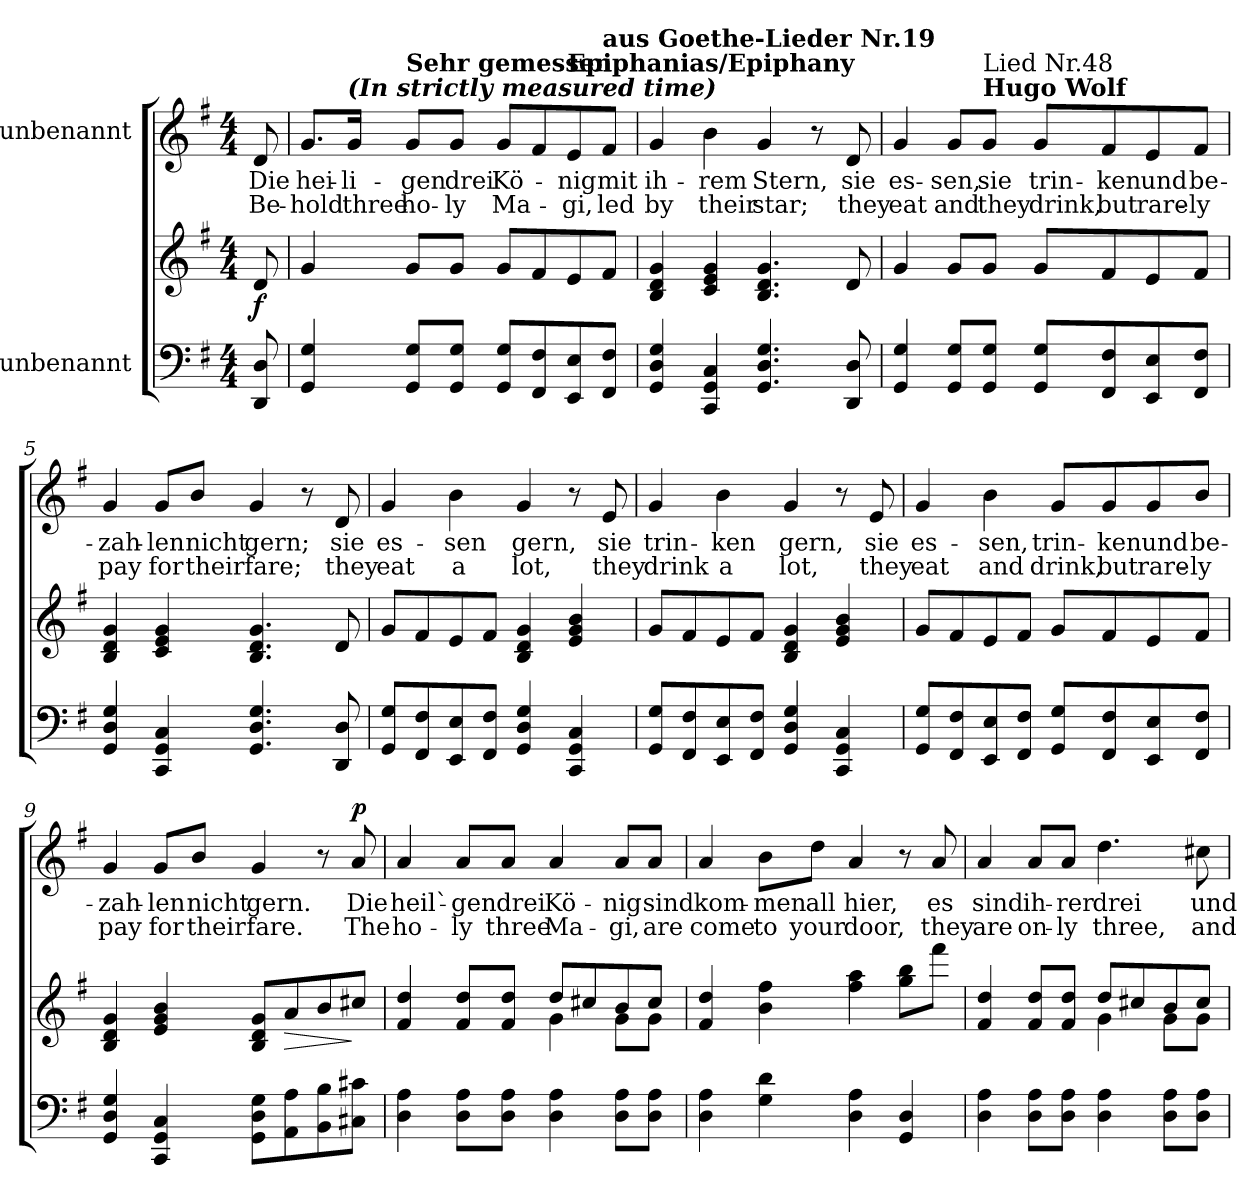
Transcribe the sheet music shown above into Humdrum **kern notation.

**kern	**kern	**dynam	**kern	**text	**text	**dynam
*part2	*part2	*part2	*part1	*part1	*part1	*part1
*staff3	*staff2	*staff2/3	*staff1	*staff1	*staff1	*staff1
*I"unbenannt	*	*	*I"unbenannt	*	*	*
*clefF4	*clefG2	*	*clefG2	*	*	*
*k[f#]	*k[f#]	*	*k[f#]	*	*	*
*M4/4	*M4/4	*	*M4/4	*	*	*
=1	=1	=1	=1	=1	=1	=1
!	!	!LO:DY:b	!	!LO:LY:b	!LO:LY:b	!
8DD/ 8D/	8d/	f	8d/	Die	Be-	.
=2	=2	=2	=2	=2	=2	=2
!	!	!	!	!LO:LY:b	!LO:LY:b	!
4GG/ 4G/	4g/	.	8.g/L	hei-	hold	.
!	!	!	!LO:TX:a:Bi:t=(In strictly measured time)	!	!	!
!	!	!	!	!LO:LY:b	!LO:LY:b	!
.	.	.	16g/Jk	li-	three	.
!	!	!	!LO:TX:a:B:t=Sehr gemessen	!	!	!
!	!	!	!	!LO:LY:b	!LO:LY:b	!
8GG/ 8G/L	8g/L	.	8g/L	gen	ho-	.
!	!	!	!	!LO:LY:b	!LO:LY:b	!
8GG/ 8G/J	8g/J	.	8g/J	drei	ly	.
!	!	!	!	!LO:LY:b	!LO:LY:b	!
8GG/ 8G/L	8g/L	.	8g/L	Kö-	Ma-	.
8FF#/ 8F#/	8f#/	.	8f#/	.	.	.
!	!	!	!LO:TX:a:B:t=Epiphanias/Epiphany	!	!	!
!	!	!	!	!LO:LY:b	!LO:LY:b	!
8EE/ 8E/	8e/	.	8e/	nig	gi,	.
!	!	!	!LO:TX:a:B:t=aus Goethe-Lieder Nr.19	!	!	!
!	!	!	!	!LO:LY:b	!LO:LY:b	!
8FF#/ 8F#/J	8f#/J	.	8f#/J	mit	led	.
=3	=3	=3	=3	=3	=3	=3
!	!	!	!	!LO:LY:b	!LO:LY:b	!
4GG/ 4D/ 4G/	4B/ 4d/ 4g/	.	4g/	ih-	by	.
!	!	!	!	!LO:LY:b	!LO:LY:b	!
4CC/ 4GG/ 4C/	4c/ 4e/ 4g/	.	4b\	rem	their	.
!	!	!	!	!LO:LY:b	!LO:LY:b	!
4.GG/ 4.D/ 4.G/	4.B/ 4.d/ 4.g/	.	4g/	Stern,	star;	.
.	.	.	8r	.	.	.
!	!	!	!	!LO:LY:b	!LO:LY:b	!
8DD/ 8D/	8d/	.	8d/	sie	they	.
=4	=4	=4	=4	=4	=4	=4
!	!	!	!	!LO:LY:b	!LO:LY:b	!
4GG/ 4G/	4g/	.	4g/	es-	eat	.
!	!	!	!	!LO:LY:b	!LO:LY:b	!
8GG/ 8G/L	8g/L	.	8g/L	sen,	and	.
!	!	!	!LO:TX:a:B:t=Hugo Wolf	!	!	!
!	!	!	!LO:TX:a:t=Lied Nr.48	!	!	!
!	!	!	!	!LO:LY:b	!LO:LY:b	!
8GG/ 8G/J	8g/J	.	8g/J	sie	they	.
!	!	!	!	!LO:LY:b	!LO:LY:b	!
8GG/ 8G/L	8g/L	.	8g/L	trin-	drink,	.
!	!	!	!	!LO:LY:b	!LO:LY:b	!
8FF#/ 8F#/	8f#/	.	8f#/	ken	but	.
!	!	!	!	!LO:LY:b	!LO:LY:b	!
8EE/ 8E/	8e/	.	8e/	und	rare-	.
!	!	!	!	!LO:LY:b	!LO:LY:b	!
8FF#/ 8F#/J	8f#/J	.	8f#/J	be-	ly	.
!!LO:LB:g=z
=5	=5	=5	=5	=5	=5	=5
!	!	!	!	!LO:LY:b	!LO:LY:b	!
4GG/ 4D/ 4G/	4B/ 4d/ 4g/	.	4g/	zah-	pay	.
!	!	!	!	!LO:LY:b	!LO:LY:b	!
4CC/ 4GG/ 4C/	4c/ 4e/ 4g/	.	8g/L	len	for	.
!	!	!	!	!LO:LY:b	!LO:LY:b	!
.	.	.	8b/J	nicht	their	.
!	!	!	!	!LO:LY:b	!LO:LY:b	!
4.GG/ 4.D/ 4.G/	4.B/ 4.d/ 4.g/	.	4g/	gern;	fare;	.
.	.	.	8r	.	.	.
!	!	!	!	!LO:LY:b	!LO:LY:b	!
8DD/ 8D/	8d/	.	8d/	sie	they	.
=6	=6	=6	=6	=6	=6	=6
!	!	!	!	!LO:LY:b	!LO:LY:b	!
8GG/ 8G/L	8g/L	.	4g/	es-	eat	.
8FF#/ 8F#/	8f#/	.	.	.	.	.
!	!	!	!	!LO:LY:b	!LO:LY:b	!
8EE/ 8E/	8e/	.	4b\	sen	a	.
8FF#/ 8F#/J	8f#/J	.	.	.	.	.
!	!	!	!	!LO:LY:b	!LO:LY:b	!
4GG/ 4D/ 4G/	4B/ 4d/ 4g/	.	4g/	gern,	lot,	.
4CC/ 4GG/ 4C/	4e/ 4g/ 4b/	.	8r	.	.	.
!	!	!	!	!LO:LY:b	!LO:LY:b	!
.	.	.	8e/	sie	they	.
=7	=7	=7	=7	=7	=7	=7
!	!	!	!	!LO:LY:b	!LO:LY:b	!
8GG/ 8G/L	8g/L	.	4g/	trin-	drink	.
8FF#/ 8F#/	8f#/	.	.	.	.	.
!	!	!	!	!LO:LY:b	!LO:LY:b	!
8EE/ 8E/	8e/	.	4b\	ken	a	.
8FF#/ 8F#/J	8f#/J	.	.	.	.	.
!	!	!	!	!LO:LY:b	!LO:LY:b	!
4GG/ 4D/ 4G/	4B/ 4d/ 4g/	.	4g/	gern,	lot,	.
4CC/ 4GG/ 4C/	4e/ 4g/ 4b/	.	8r	.	.	.
!	!	!	!	!LO:LY:b	!LO:LY:b	!
.	.	.	8e/	sie	they	.
=8	=8	=8	=8	=8	=8	=8
!	!	!	!	!LO:LY:b	!LO:LY:b	!
8GG/ 8G/L	8g/L	.	4g/	es-	eat	.
8FF#/ 8F#/	8f#/	.	.	.	.	.
!	!	!	!	!LO:LY:b	!LO:LY:b	!
8EE/ 8E/	8e/	.	4b\	sen,	and	.
8FF#/ 8F#/J	8f#/J	.	.	.	.	.
!	!	!	!	!LO:LY:b	!LO:LY:b	!
8GG/ 8G/L	8g/L	.	8g/L	trin-	drink,	.
!	!	!	!	!LO:LY:b	!LO:LY:b	!
8FF#/ 8F#/	8f#/	.	8g/	ken	but	.
!	!	!	!	!LO:LY:b	!LO:LY:b	!
8EE/ 8E/	8e/	.	8g/	und	rare-	.
!	!	!	!	!LO:LY:b	!LO:LY:b	!
8FF#/ 8F#/J	8f#/J	.	8b/J	be-	ly	.
!!LO:LB:g=z
=9	=9	=9	=9	=9	=9	=9
!	!	!	!	!LO:LY:b	!LO:LY:b	!
4GG/ 4D/ 4G/	4B/ 4d/ 4g/	.	4g/	zah-	pay	.
!	!	!	!	!LO:LY:b	!LO:LY:b	!
4CC/ 4GG/ 4C/	4e/ 4g/ 4b/	.	8g/L	len	for	.
!	!	!	!	!LO:LY:b	!LO:LY:b	!
.	.	.	8b/J	nicht	their	.
!	!	!	!	!LO:LY:b	!LO:LY:b	!
8GG\ 8D\ 8G\L	8B/ 8d/ 8g/L	.	4g/	gern.	fare.	.
!	!	!LO:HP:b	!	!	!	!
8AA\ 8A\	8a/	>	.	.	.	.
8BB\ 8B\	8b/	.	8r	.	.	.
!	!	!	!	!LO:LY:b	!LO:LY:b	!LO:DY:b
8C#X\ 8c#X\J	8cc#X/J	]	8a/	Die	The	p
=10	=10	=10	=10	=10	=10	=10
*	*^	*	*	*	*	*
!	!	!	!	!	!LO:LY:b	!LO:LY:b	!
4D\ 4A\	4f#/ 4dd/	2ryy	.	4a/	heil`-	ho-	.
!	!	!	!	!	!LO:LY:b	!LO:LY:b	!
8D\ 8A\L	8f#/ 8dd/L	.	.	8a/L	gen	ly	.
!	!	!	!	!	!LO:LY:b	!LO:LY:b	!
8D\ 8A\J	8f#/ 8dd/J	.	.	8a/J	drei	three	.
!	!	!	!	!	!LO:LY:b	!LO:LY:b	!
4D\ 4A\	8dd/L	4g\	.	4a/	Kö-	Ma-	.
.	8cc#X/	.	.	.	.	.	.
!	!	!	!	!	!LO:LY:b	!LO:LY:b	!
8D\ 8A\L	8b/	8g\L	.	8a/L	nig	gi,	.
!	!	!	!	!	!LO:LY:b	!LO:LY:b	!
8D\ 8A\J	8cc#/J	8g\J	.	8a/J	sind	are	.
=11	=11	=11	=11	=11	=11	=11	=11
!	!	!	!	!	!LO:LY:b	!LO:LY:b	!
*	*v	*v	*	*	*	*	*
4D\ 4A\	4f#/ 4dd/	.	4a/	kom-	come	.
!	!	!	!	!LO:LY:b	!LO:LY:b	!
4G\ 4d\	4b\ 4ff#\	.	8b\L	men	to	.
!	!	!	!	!LO:LY:b	!LO:LY:b	!
.	.	.	8dd\J	all	your	.
!	!	!	!	!LO:LY:b	!LO:LY:b	!
4D\ 4A\	4ff#\ 4aa\	.	4a/	hier,	door,	.
4GG/ 4D/	8gg\ 8bb\L	.	8r	.	.	.
!	!	!	!	!LO:LY:b	!LO:LY:b	!
.	8fff#\J	.	8a/	es	they	.
=12	=12	=12	=12	=12	=12	=12
*	*^	*	*	*	*	*
!	!	!	!	!	!LO:LY:b	!LO:LY:b	!
4D\ 4A\	4f#/ 4dd/	2ryy	.	4a/	sind	are	.
!	!	!	!	!	!LO:LY:b	!LO:LY:b	!
8D\ 8A\L	8f#/ 8dd/L	.	.	8a/L	ih-	on-	.
!	!	!	!	!	!LO:LY:b	!LO:LY:b	!
8D\ 8A\J	8f#/ 8dd/J	.	.	8a/J	rer	ly	.
!	!	!	!	!	!LO:LY:b	!LO:LY:b	!
4D\ 4A\	8dd/L	4g\	.	4.dd\	drei	three,	.
.	8cc#X/	.	.	.	.	.	.
8D\ 8A\L	8b/	8g\L	.	.	.	.	.
!	!	!	!	!	!LO:LY:b	!LO:LY:b	!
8D\ 8A\J	8cc#/J	8g\J	.	8cc#X\	und	and	.
*	*v	*v	*	*	*	*	*
=	=	=	=	=	=	=
*-	*-	*-	*-	*-	*-	*-
